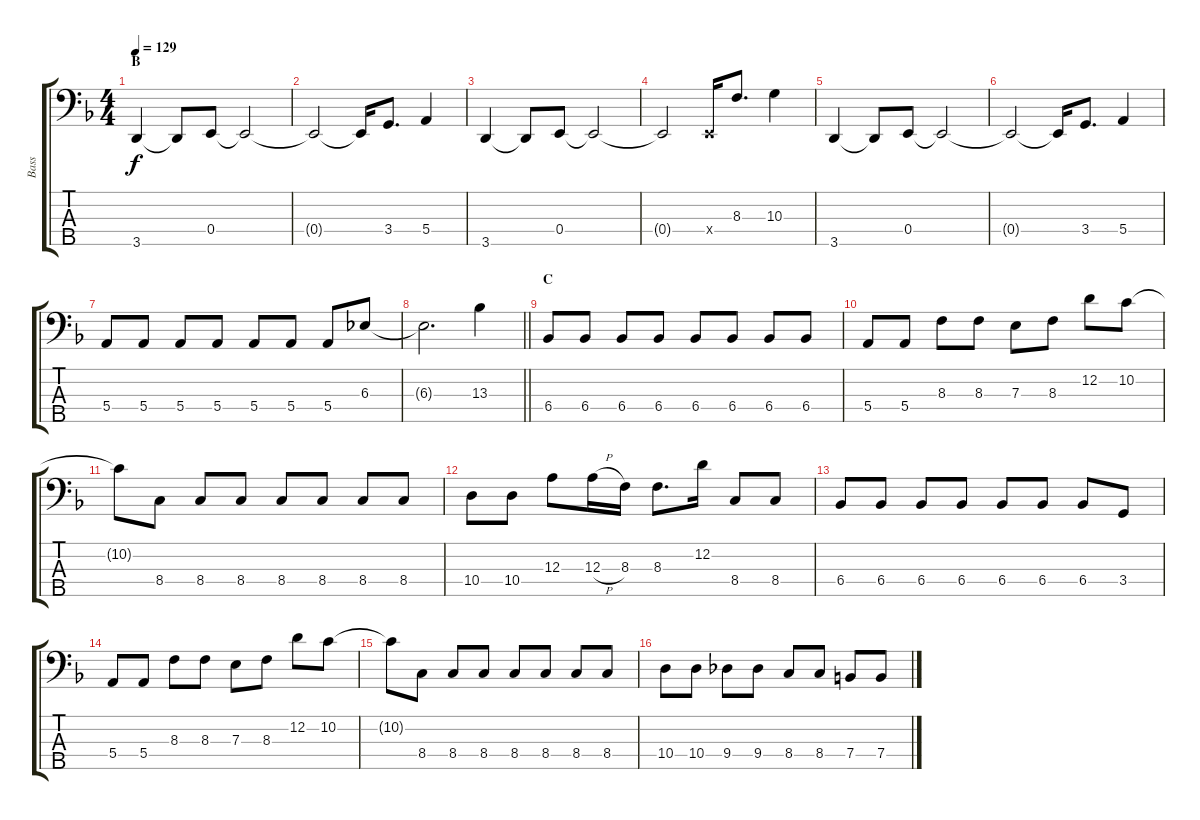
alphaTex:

\track ("Bass" "Bass") {instrument electricbassfinger}
\staff {score tabs}
\tuning (G2 D2 A1 E1 B0) {hide}
\ts (4 4)
\section ("" "B")
\tempo 129
\clef f4
\ks f
3.5.4{dy f} 3.5{t}.8 0.4.8 0.4{t}.2 |
0.4{t}.2 0.4{t}.16 3.4.8{d} 5.4.4 |
3.5.4 3.5{t}.8 0.4.8 0.4{t}.2 |
0.4{t}.2 0.4{x}.16 8.3.8{d} 10.3.4 |
3.5.4 3.5{t}.8 0.4.8 0.4{t}.2 |
0.4{t}.2 0.4{t}.16 3.4.8{d} 5.4.4 |
5.4.8 5.4.8 5.4.8 5.4.8 5.4.8 5.4.8 5.4.8 6.3.8 |
\barLineRight lightlight
6.3{t}.2{d} 13.3.4 |
\section ("" "C")
6.4.8 6.4.8 6.4.8 6.4.8 6.4.8 6.4.8 6.4.8 6.4.8 |
5.4.8 5.4.8 8.3.8 8.3.8 7.3.8 8.3.8 12.2.8 10.2.8 |
10.2{t}.8 8.4.8 8.4.8 8.4.8 8.4.8 8.4.8 8.4.8 8.4.8 |
10.4.8 10.4.8 12.3.8 12.3{h}.16 8.3.16 8.3.8{d} 12.2.16 8.4.8 8.4.8 |
6.4.8 6.4.8 6.4.8 6.4.8 6.4.8 6.4.8 6.4.8 3.4.8 |
5.4.8 5.4.8 8.3.8 8.3.8 7.3.8 8.3.8 12.2.8 10.2.8 |
10.2{t}.8 8.4.8 8.4.8 8.4.8 8.4.8 8.4.8 8.4.8 8.4.8 |
10.4.8 10.4.8 9.4.8 9.4.8 8.4.8 8.4.8 7.4.8 7.4.8
